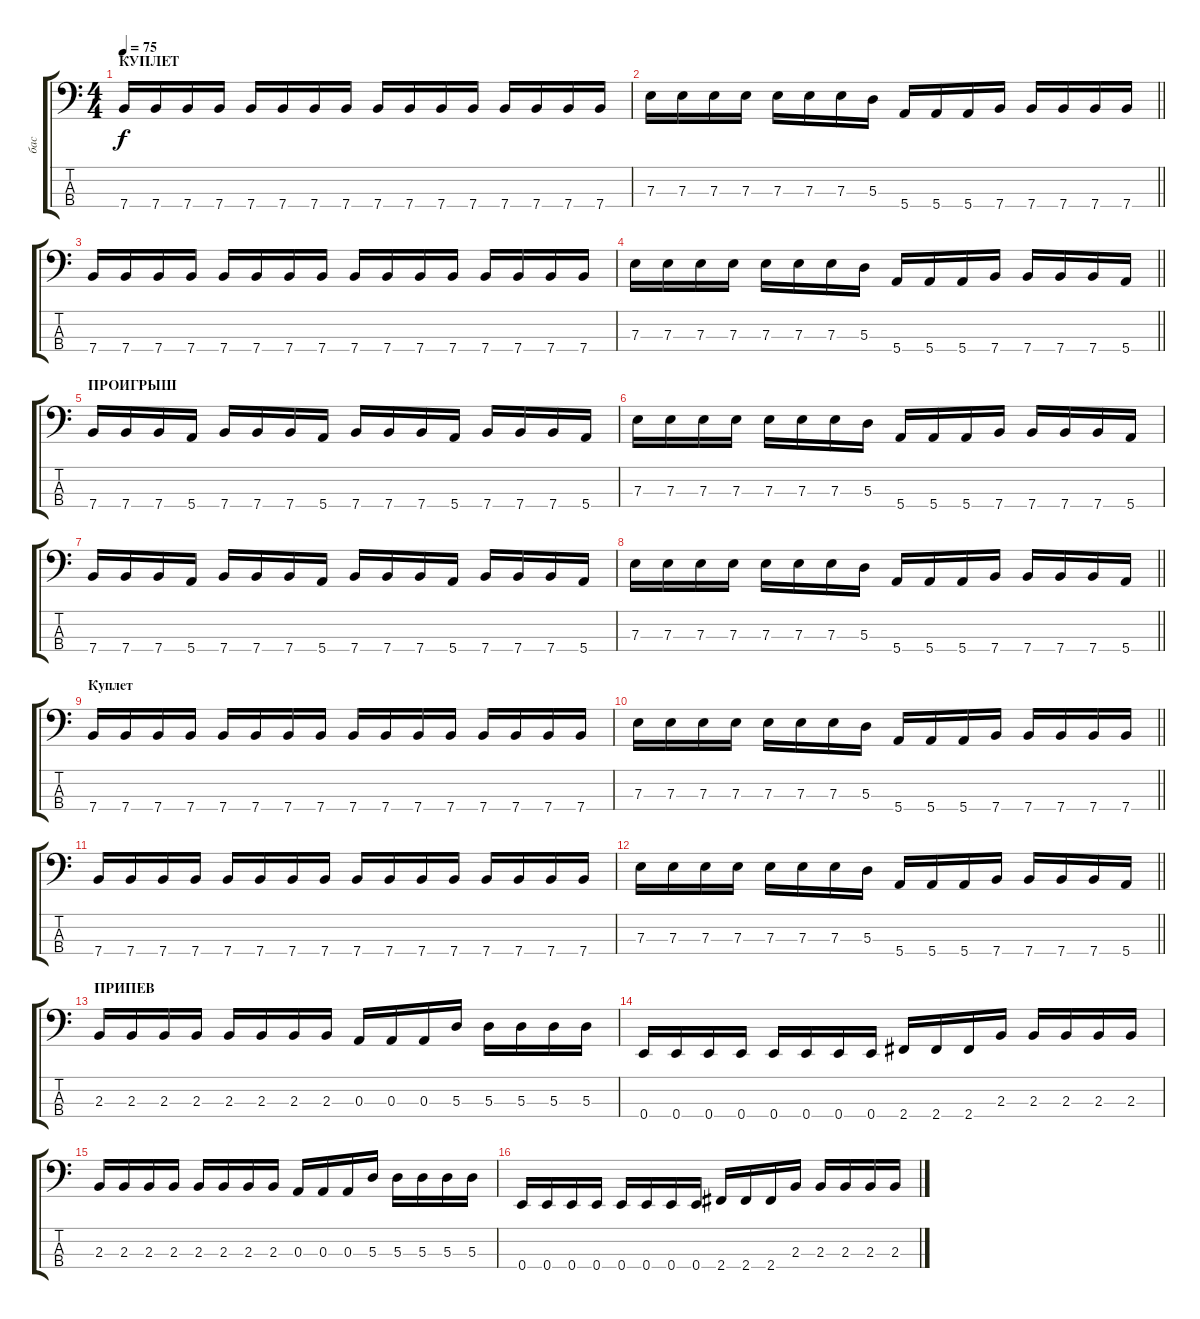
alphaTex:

\track ("бас" "бас") {instrument electricbassfinger}
\staff {score tabs}
\tuning (G2 D2 A1 E1) {hide}
\ts (4 4)
\section ("" "КУПЛЕТ")
\tempo 75
\clef f4
\ks c
7.4.16{dy f} 7.4.16 7.4.16 7.4.16 7.4.16 7.4.16 7.4.16 7.4.16 7.4.16 7.4.16 7.4.16 7.4.16 7.4.16 7.4.16 7.4.16 7.4.16 |
\barLineRight lightlight
7.3.16 7.3.16 7.3.16 7.3.16 7.3.16 7.3.16 7.3.16 5.3.16 5.4.16 5.4.16 5.4.16 7.4.16 7.4.16 7.4.16 7.4.16 7.4.16 |
7.4.16 7.4.16 7.4.16 7.4.16 7.4.16 7.4.16 7.4.16 7.4.16 7.4.16 7.4.16 7.4.16 7.4.16 7.4.16 7.4.16 7.4.16 7.4.16 |
\barLineRight lightlight
7.3.16 7.3.16 7.3.16 7.3.16 7.3.16 7.3.16 7.3.16 5.3.16 5.4.16 5.4.16 5.4.16 7.4.16 7.4.16 7.4.16 7.4.16 5.4.16 |
\section ("" "ПРОИГРЫШ")
7.4.16 7.4.16 7.4.16 5.4.16 7.4.16 7.4.16 7.4.16 5.4.16 7.4.16 7.4.16 7.4.16 5.4.16 7.4.16 7.4.16 7.4.16 5.4.16 |
7.3.16 7.3.16 7.3.16 7.3.16 7.3.16 7.3.16 7.3.16 5.3.16 5.4.16 5.4.16 5.4.16 7.4.16 7.4.16 7.4.16 7.4.16 5.4.16 |
7.4.16 7.4.16 7.4.16 5.4.16 7.4.16 7.4.16 7.4.16 5.4.16 7.4.16 7.4.16 7.4.16 5.4.16 7.4.16 7.4.16 7.4.16 5.4.16 |
\barLineRight lightlight
7.3.16 7.3.16 7.3.16 7.3.16 7.3.16 7.3.16 7.3.16 5.3.16 5.4.16 5.4.16 5.4.16 7.4.16 7.4.16 7.4.16 7.4.16 5.4.16 |
\section ("" "Куплет")
7.4.16 7.4.16 7.4.16 7.4.16 7.4.16 7.4.16 7.4.16 7.4.16 7.4.16 7.4.16 7.4.16 7.4.16 7.4.16 7.4.16 7.4.16 7.4.16 |
\barLineRight lightlight
7.3.16 7.3.16 7.3.16 7.3.16 7.3.16 7.3.16 7.3.16 5.3.16 5.4.16 5.4.16 5.4.16 7.4.16 7.4.16 7.4.16 7.4.16 7.4.16 |
7.4.16 7.4.16 7.4.16 7.4.16 7.4.16 7.4.16 7.4.16 7.4.16 7.4.16 7.4.16 7.4.16 7.4.16 7.4.16 7.4.16 7.4.16 7.4.16 |
\barLineRight lightlight
7.3.16 7.3.16 7.3.16 7.3.16 7.3.16 7.3.16 7.3.16 5.3.16 5.4.16 5.4.16 5.4.16 7.4.16 7.4.16 7.4.16 7.4.16 5.4.16 |
\section ("" "ПРИПЕВ")
2.3.16 2.3.16 2.3.16 2.3.16 2.3.16 2.3.16 2.3.16 2.3.16 0.3.16 0.3.16 0.3.16 5.3.16 5.3.16 5.3.16 5.3.16 5.3.16 |
0.4.16 0.4.16 0.4.16 0.4.16 0.4.16 0.4.16 0.4.16 0.4.16 2.4.16 2.4.16 2.4.16 2.3.16 2.3.16 2.3.16 2.3.16 2.3.16 |
2.3.16 2.3.16 2.3.16 2.3.16 2.3.16 2.3.16 2.3.16 2.3.16 0.3.16 0.3.16 0.3.16 5.3.16 5.3.16 5.3.16 5.3.16 5.3.16 |
0.4.16 0.4.16 0.4.16 0.4.16 0.4.16 0.4.16 0.4.16 0.4.16 2.4.16 2.4.16 2.4.16 2.3.16 2.3.16 2.3.16 2.3.16 2.3.16
